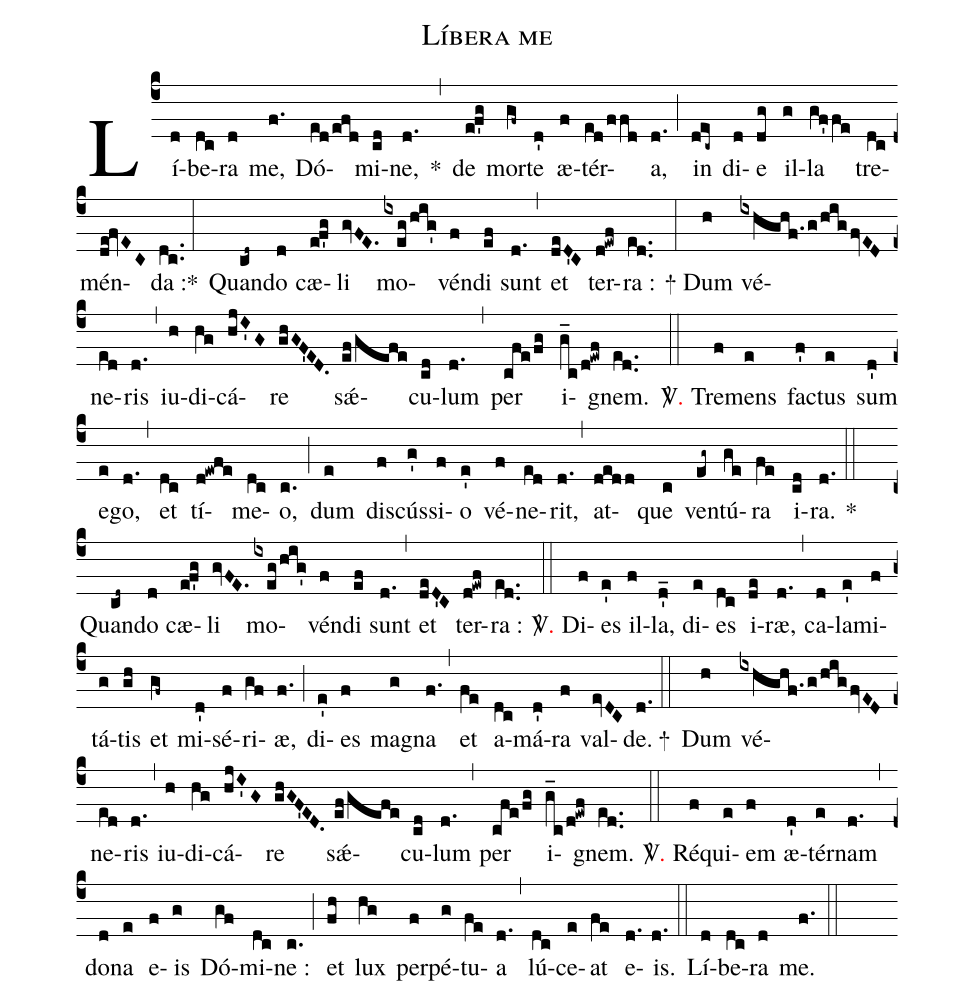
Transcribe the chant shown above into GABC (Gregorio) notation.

name:Líbera me;
%%
(c4) L{í}(d)be(dc)ra(d) me,(f.) Dó(ed!/efd)mi(cd)ne,(d.) *(,) de(e!f'g) mor(gf~)te(d') æ(f)tér(ed!/ffd)a,(d.) (;) in(dec~) di(d)e(dg) il(g)la(gf'fe) tre(dc)mén(de!fvEC)da :(dc..) (:)
* ()Quan(cd~)do(d) cæ(e!f'g)li(gvFE.) mo(ixeg!/hig')vén(f)di(ef) sunt(d.) (,) et(deD'C) ter(d!ewf)ra :(ed..) (:)
<sp>+</sp> Dum(h) vé(ixhghf./g!/higfvED)ne(ed)ris(d.) (,) iu(h)di(hg)cá(hjI'G)re(ghGF'ED.) s<sp>'ae</sp>(ef!/gefe)cu(cd)lum(d.) (,) per(cfe!/fg) i(g_c!/d!ewf)gnem.(ed..) (::)

<sp>V/</sp><v>{\rubrum.}</v> Tre(f)mens(e) fa(f')ctus(e) sum(d') e(e)go,(d.) (,) et(dc) tí(d!ewfe)me(dc)o,(c.) (;) dum(e) dis(f)cús(g')si(f)o(e') vé(f)ne(ed)rit,(d.) (,) at(dedd )que(c) ven(eg~)tú(ge)ra(fe) i(cd)ra.(d.) (::)

* ()Quan(cd~)do(d) cæ(e!f'g)li(gvFE.) mo(ixeg!/hig')vén(f)di(ef) sunt(d.) (,) et(deD'C) ter(d!ewf)ra :(ed..) (::)

<sp>V/</sp><v>{\rubrum.}</v> Di(f)es(e') il(f)la,(d'_) di(e)es(dc) i(de)ræ,(d.) (,) ca(d)la(e')mi(f)tá(g)tis(gh) et(gf~) mi(d')sé(f)ri(gf)æ,(f.) (;) di(e')es(f) ma(g)gna(f.) (,) et(fe) a(dc)má(d')ra(f) val(evDC)de.(d.) (::)

<sp>+</sp> ()Dum(h) vé(ixhghf./g!/higfvED)ne(ed)ris(d.) (,) iu(h)di(hg)cá(hjI'G)re(ghGF'ED.) s<sp>'ae</sp>(ef!/gefe)cu(cd)lum(d.) (,) per(cfe!/fg) i(g_c!/d!ewf)gnem.(ed..) (::)

<sp>V/</sp><v>{\rubrum.}</v> Ré(f)qui(e)em(f) æ(d')tér(e)nam(d.) (,) do(d)na(e) e(f)is(g) Dó(gf)mi(dc)ne :(c.) (;) et(fh) lux(hg) per(f)pé(g)tu(fe)a(d.) (,) lú(dc)ce(e)at(fe) e(d.)is.(d.) (::) Lí(d)be(dc)ra(d) me.(f.) (::)
